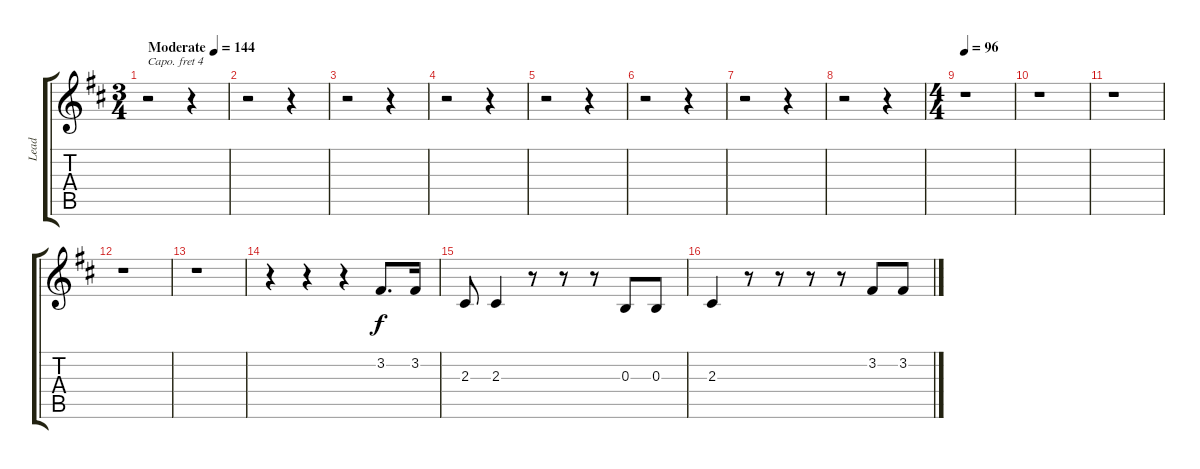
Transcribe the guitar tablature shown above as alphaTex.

\track ("Lead" "Lead") {instrument altosax}
\staff {score tabs}
\capo 4
\tuning (E4 B3 G3 D3 A2 E2) {hide}
\ts (3 4)
\tempo (144 "Moderate")
\clef g2
\ks d
r.2{dy f instrument altosax} r.4 |
r.2 r.4 |
r.2 r.4 |
r.2 r.4 |
r.2 r.4 |
r.2 r.4 |
r.2 r.4 |
r.2 r.4 |
\ts (4 4)
\tempo 96
r.1 |
r.1 |
r.1 |
r.1 |
r.1 |
r.4 r.4 r.4 3.2.8{d} 3.2.16 |
2.3.8 2.3.4 r.8 r.8 r.8 0.3.8 0.3.8 |
2.3.4 r.8 r.8 r.8 r.8 3.2.8 3.2.8
